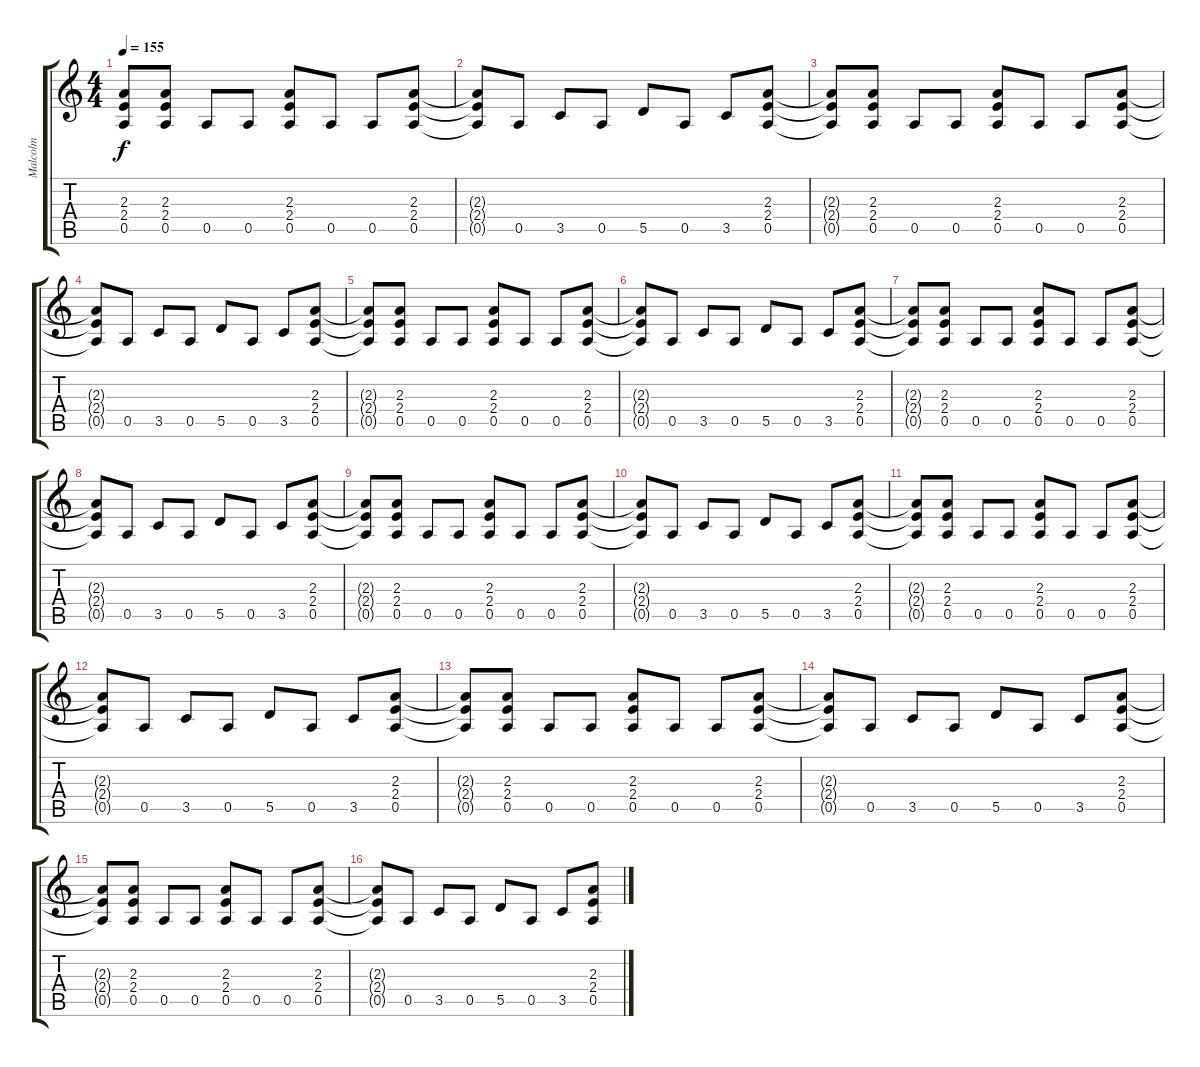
\track ("Malcolm" "Malcolm") {instrument overdrivenguitar}
\staff {score tabs}
\tuning (E4 B3 G3 D3 A2 E2) {hide}
\ts (4 4)
\tempo 155
\clef g2
\ks c
(2.3{t} 2.4{t} 0.5{t}).8{dy f} (2.3 2.4 0.5).8 0.5.8 0.5.8 (2.3 2.4 0.5).8 0.5.8 0.5.8 (2.3 2.4 0.5).8 |
(2.3{t} 2.4{t} 0.5{t}).8 0.5.8 3.5.8 0.5.8 5.5.8 0.5.8 3.5.8 (2.3 2.4 0.5).8 |
(2.3{t} 2.4{t} 0.5{t}).8 (2.3 2.4 0.5).8 0.5.8 0.5.8 (2.3 2.4 0.5).8 0.5.8 0.5.8 (2.3 2.4 0.5).8 |
(2.3{t} 2.4{t} 0.5{t}).8 0.5.8 3.5.8 0.5.8 5.5.8 0.5.8 3.5.8 (2.3 2.4 0.5).8 |
(2.3{t} 2.4{t} 0.5{t}).8 (2.3 2.4 0.5).8 0.5.8 0.5.8 (2.3 2.4 0.5).8 0.5.8 0.5.8 (2.3 2.4 0.5).8 |
(2.3{t} 2.4{t} 0.5{t}).8 0.5.8 3.5.8 0.5.8 5.5.8 0.5.8 3.5.8 (2.3 2.4 0.5).8 |
(2.3{t} 2.4{t} 0.5{t}).8 (2.3 2.4 0.5).8 0.5.8 0.5.8 (2.3 2.4 0.5).8 0.5.8 0.5.8 (2.3 2.4 0.5).8 |
(2.3{t} 2.4{t} 0.5{t}).8 0.5.8 3.5.8 0.5.8 5.5.8 0.5.8 3.5.8 (2.3 2.4 0.5).8 |
(2.3{t} 2.4{t} 0.5{t}).8 (2.3 2.4 0.5).8 0.5.8 0.5.8 (2.3 2.4 0.5).8 0.5.8 0.5.8 (2.3 2.4 0.5).8 |
(2.3{t} 2.4{t} 0.5{t}).8 0.5.8 3.5.8 0.5.8 5.5.8 0.5.8 3.5.8 (2.3 2.4 0.5).8 |
(2.3{t} 2.4{t} 0.5{t}).8 (2.3 2.4 0.5).8 0.5.8 0.5.8 (2.3 2.4 0.5).8 0.5.8 0.5.8 (2.3 2.4 0.5).8 |
(2.3{t} 2.4{t} 0.5{t}).8 0.5.8 3.5.8 0.5.8 5.5.8 0.5.8 3.5.8 (2.3 2.4 0.5).8 |
(2.3{t} 2.4{t} 0.5{t}).8 (2.3 2.4 0.5).8 0.5.8 0.5.8 (2.3 2.4 0.5).8 0.5.8 0.5.8 (2.3 2.4 0.5).8 |
(2.3{t} 2.4{t} 0.5{t}).8 0.5.8 3.5.8 0.5.8 5.5.8 0.5.8 3.5.8 (2.3 2.4 0.5).8 |
(2.3{t} 2.4{t} 0.5{t}).8 (2.3 2.4 0.5).8 0.5.8 0.5.8 (2.3 2.4 0.5).8 0.5.8 0.5.8 (2.3 2.4 0.5).8 |
(2.3{t} 2.4{t} 0.5{t}).8 0.5.8 3.5.8 0.5.8 5.5.8 0.5.8 3.5.8 (2.3 2.4 0.5).8
